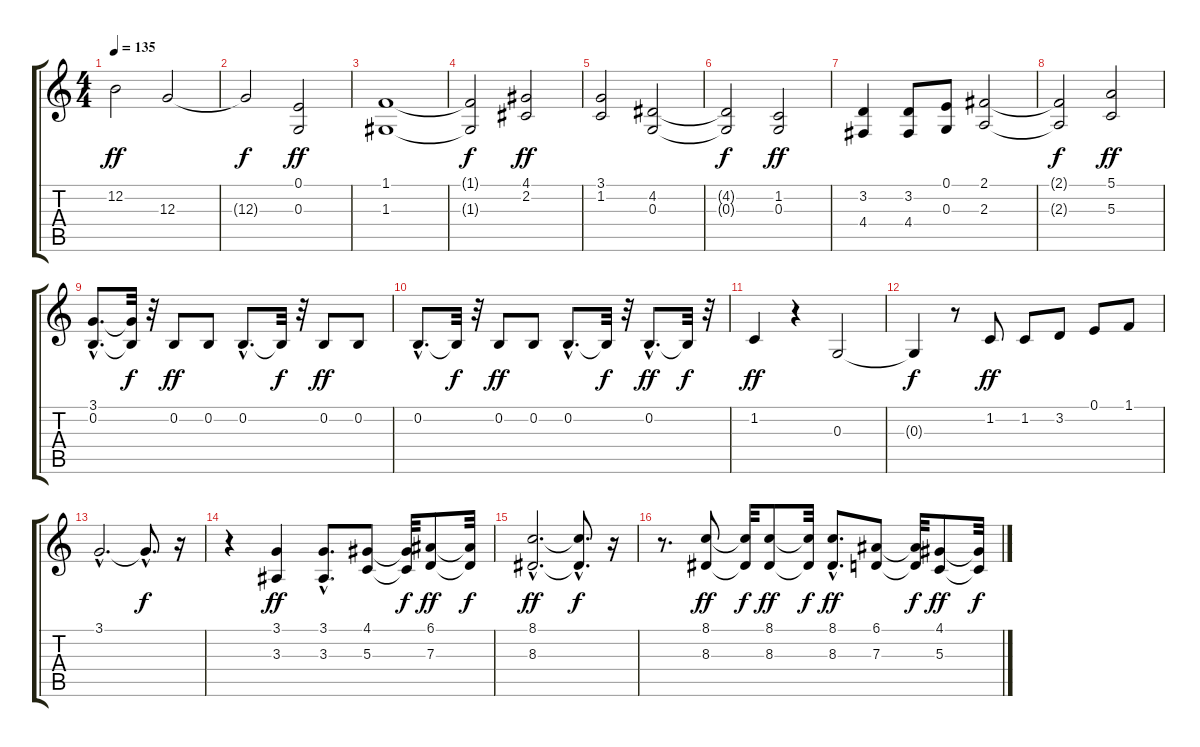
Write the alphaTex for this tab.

\track "" {instrument acousticgrandpiano}
\staff {score tabs}
\tuning (E4 B3 G3 D3 A2 E2) {hide}
\ts (4 4)
\tempo 135
\clef g2
\ks c
12.2.2{dy ff} 12.3.2 |
12.3{t}.2{dy f} (0.1 0.3).2{dy ff} |
(1.1 1.3).1 |
(1.1{t} 1.3{t}).2{dy f} (4.1 2.2).2{dy ff} |
(3.1 1.2).2 (4.2 0.3).2 |
(4.2{t} 0.3{t}).2{dy f} (1.2 0.3).2{dy ff} |
(3.2 4.4).4 (3.2 4.4).8 (0.1 0.3).8 (2.1 2.3).2 |
(2.1{t} 2.3{t}).2{dy f} (5.1 5.3).2{dy ff} |
(3.1{hac} 0.2{hac}).8{d} (3.1{t} 0.2{t}).32{dy f} r.32 0.2.8{dy ff} 0.2.8 0.2{hac}.8{d} 0.2{t}.32{dy f} r.32 0.2.8{dy ff} 0.2.8 |
0.2{hac}.8{d} 0.2{t}.32{dy f} r.32 0.2.8{dy ff} 0.2.8 0.2{hac}.8{d} 0.2{t}.32{dy f} r.32 0.2{hac}.8{d dy ff} 0.2{t}.32{dy f} r.32 |
1.2.4{dy ff} r.4 0.3.2 |
0.3{t}.4{dy f} r.8 1.2.8{dy ff} 1.2.8 3.2.8 0.1.8 1.1.8 |
3.1{hac}.2{d} 3.1{hac t}.8{d dy f} r.16 |
r.4 (3.1 3.3).4{dy ff} (3.1{hac} 3.3{hac}).8{d} (4.1 5.3).8 (4.1{t} 5.3{t}).32{dy f} (6.1 7.3).8{dy ff} (6.1{t} 7.3{t}).32{dy f} |
(8.1{hac} 8.3{hac}).2{d dy ff} (8.1{hac t} 8.3{hac t}).8{d dy f} r.16 |
r.8{d} (8.1 8.3).8{dy ff} (8.1{t} 8.3{t}).32{dy f} (8.1 8.3).8{dy ff} (8.1{t} 8.3{t}).32{dy f} (8.1{hac} 8.3{hac}).8{d dy ff} (6.1 7.3).8 (6.1{t} 7.3{t}).32{dy f} (4.1 5.3).8{dy ff} (4.1{t} 5.3{t}).32{dy f}
